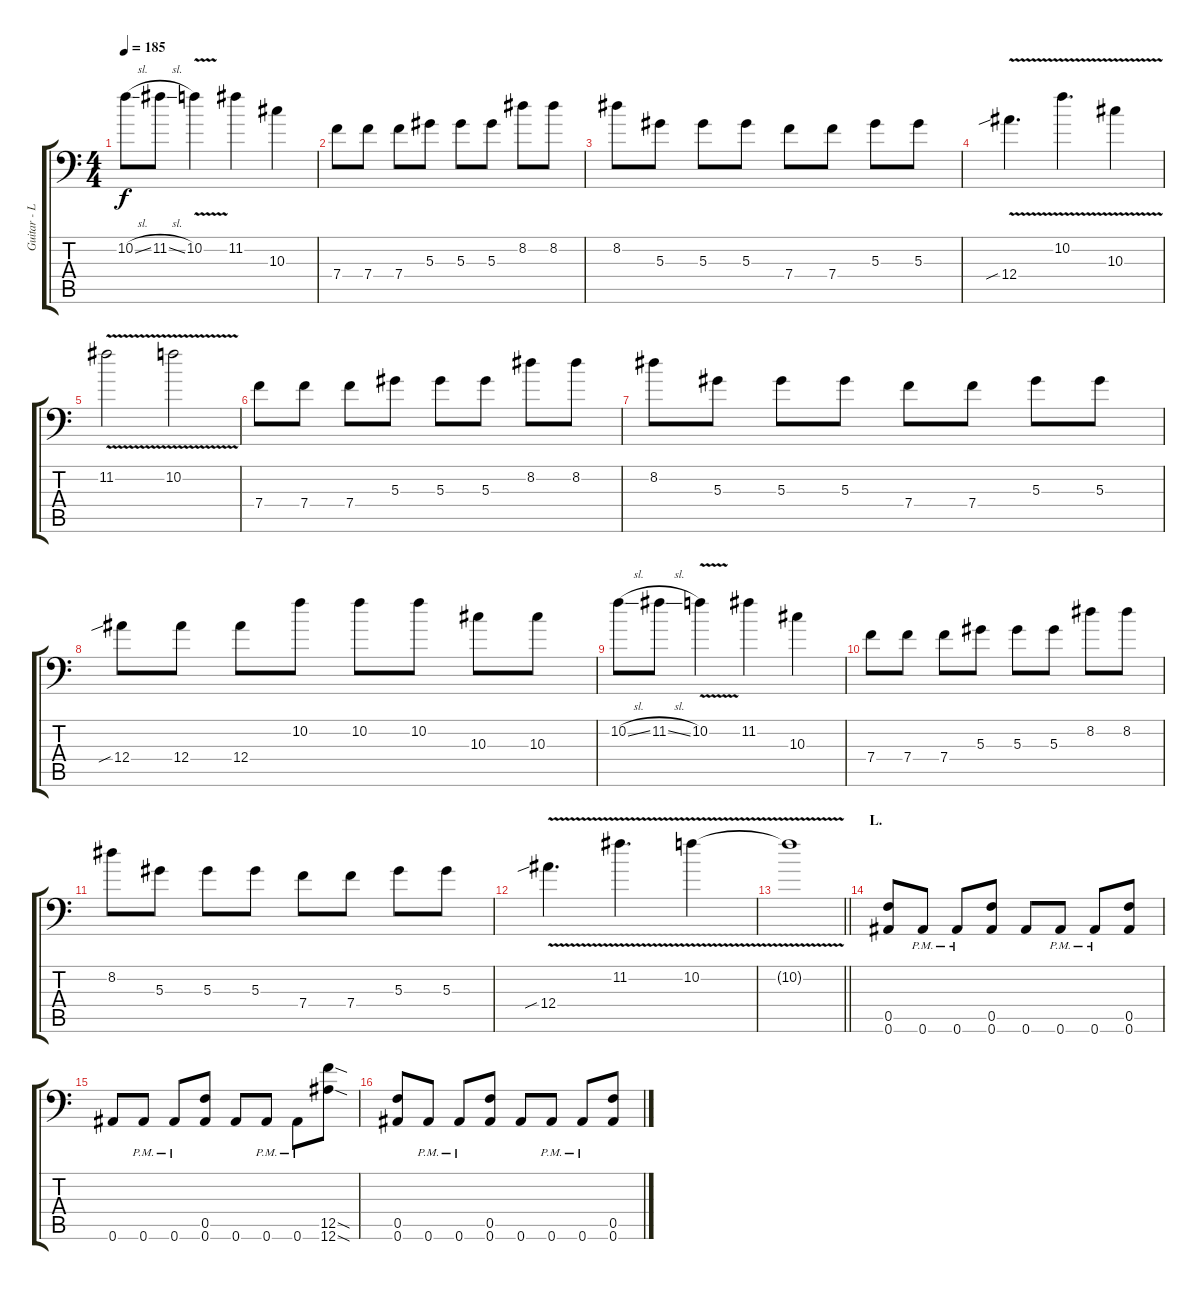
\track ("Guitar - Left" "Guitar - L") {instrument distortionguitar}
\staff {score tabs}
\tuning (C4 G3 Eb3 Bb2 F2 Bb1) {hide}
\ts (4 4)
\tempo 185
\clef f4
\ks c
10.2{sl}.8{dy f} 11.2{sl}.8 10.2{v}.4 11.2.4 10.3.4 |
7.4.8 7.4.8 7.4.8 5.3.8 5.3.8 5.3.8 8.2.8 8.2.8 |
8.2.8 5.3.8 5.3.8 5.3.8 7.4.8 7.4.8 5.3.8 5.3.8 |
12.4{v sib}.4{d} 10.2{v}.4{d} 10.3{v}.4 |
11.2{v}.2 10.2{v}.2 |
7.4.8 7.4.8 7.4.8 5.3.8 5.3.8 5.3.8 8.2.8 8.2.8 |
8.2.8 5.3.8 5.3.8 5.3.8 7.4.8 7.4.8 5.3.8 5.3.8 |
12.4{sib}.8 12.4.8 12.4.8 10.2.8 10.2.8 10.2.8 10.3.8 10.3.8 |
10.2{sl}.8 11.2{sl}.8 10.2{v}.4 11.2.4 10.3.4 |
7.4.8 7.4.8 7.4.8 5.3.8 5.3.8 5.3.8 8.2.8 8.2.8 |
8.2.8 5.3.8 5.3.8 5.3.8 7.4.8 7.4.8 5.3.8 5.3.8 |
12.4{v sib}.4{d} 11.2{v}.4{d} 10.2{v}.4 |
\barLineRight lightlight
10.2{v t}.1 |
\section ("" "L.")
(0.5 0.6).8 0.6{pm}.8 0.6{pm}.8 (0.5 0.6).8 0.6.8 0.6{pm}.8 0.6{pm}.8 (0.5 0.6).8 |
0.6.8 0.6{pm}.8 0.6{pm}.8 (0.5 0.6).8 0.6.8 0.6{pm}.8 0.6{pm}.8 (12.5{sod} 12.6{sod}).8 |
(0.5 0.6).8 0.6{pm}.8 0.6{pm}.8 (0.5 0.6).8 0.6.8 0.6{pm}.8 0.6{pm}.8 (0.5 0.6).8
